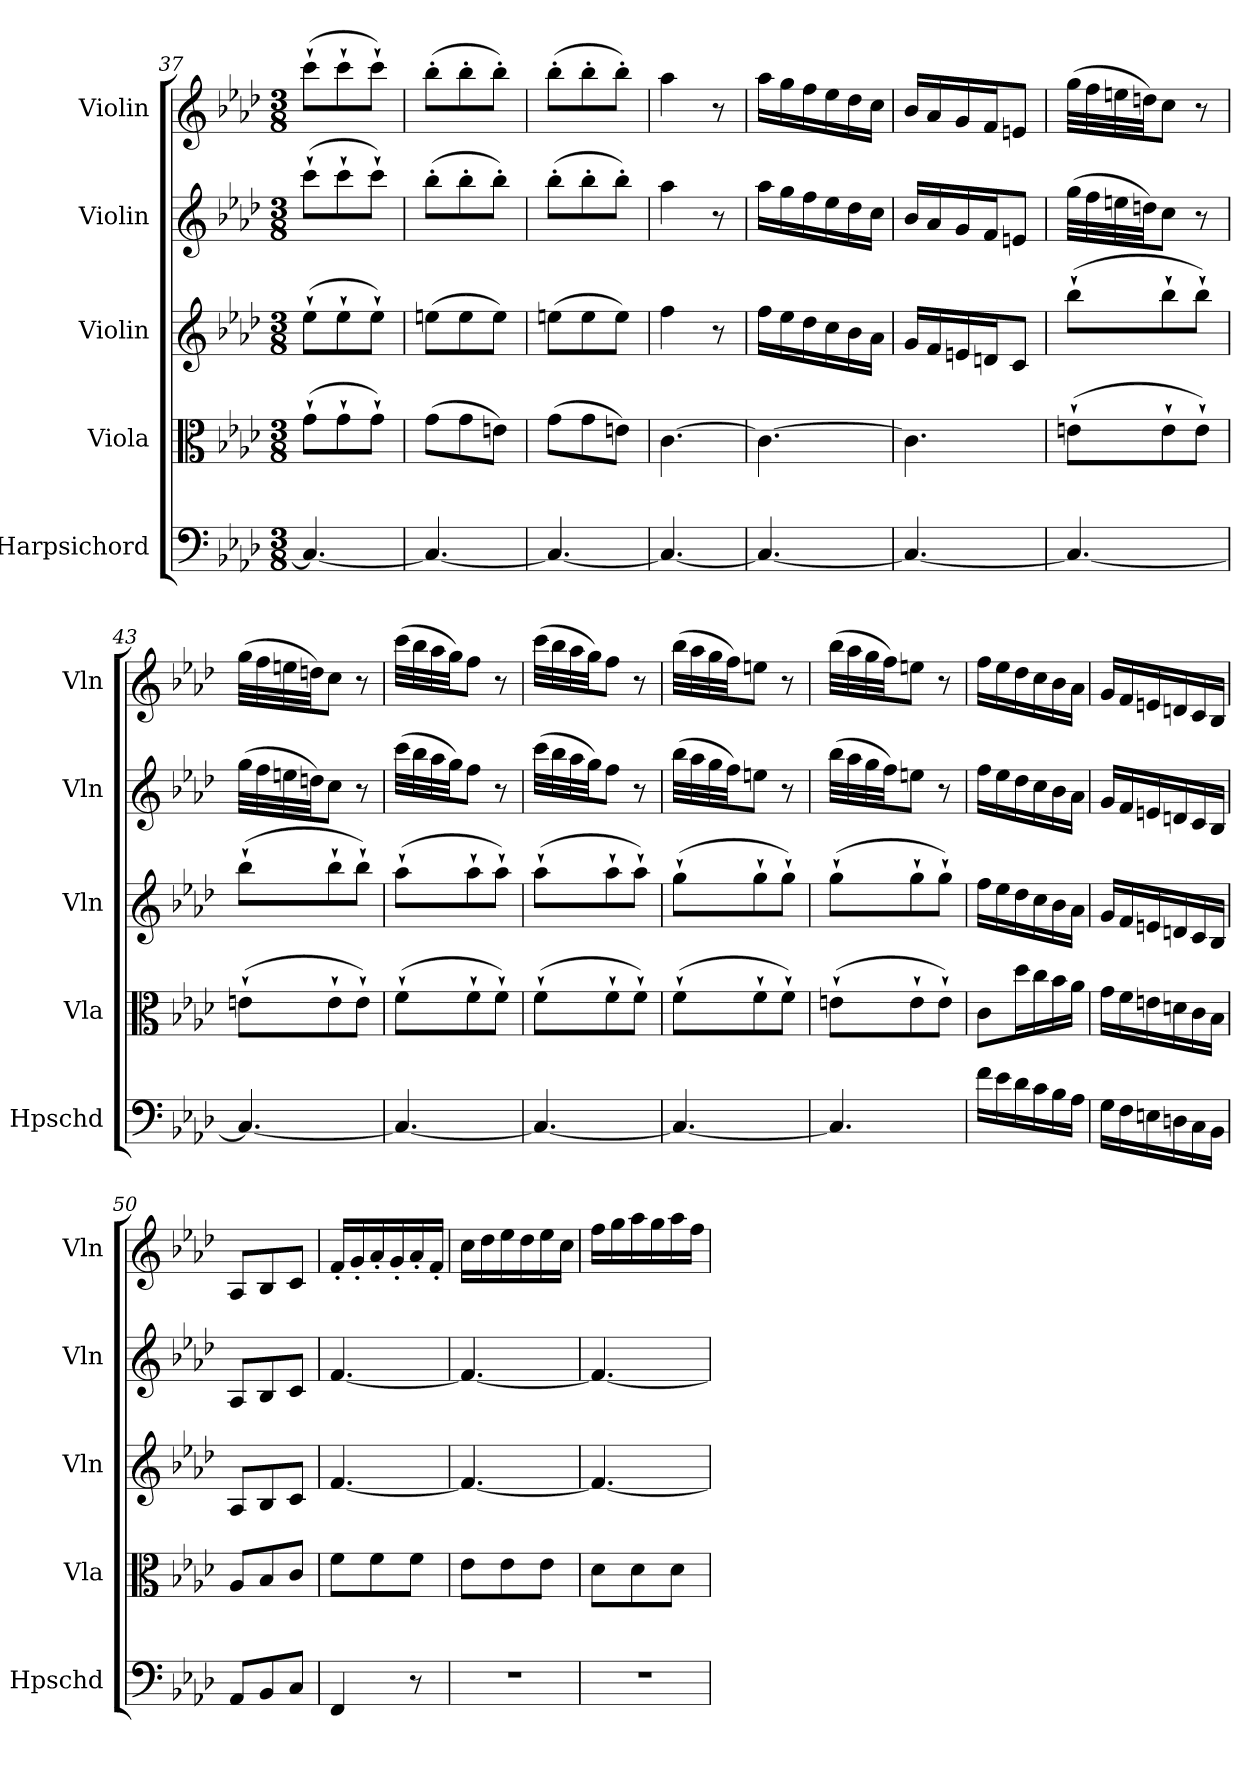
**kern	**kern	**kern	**kern	**kern
*part5	*part4	*part3	*part2	*part1
*staff5	*staff4	*staff3	*staff2	*staff1
*I"Harpsichord	*I"Viola	*I"Violin	*I"Violin	*I"Violin
*I'Hpschd	*I'Vla	*I'Vln	*I'Vln	*I'Vln
*clefF4	*clefC3	*clefG2	*clefG2	*clefG2
*k[b-e-a-d-]	*k[b-e-a-d-]	*k[b-e-a-d-]	*k[b-e-a-d-]	*k[b-e-a-d-]
*f:	*f:	*f:	*f:	*f:
*M3/8	*M3/8	*M3/8	*M3/8	*M3/8
=37	=37	=37	=37	=37
4.C/_	(8g`\L	(8ee-`\L	(8ccc`\L	(8ccc`\L
.	8g`\	8ee-`\	8ccc`\	8ccc`\
.	8g`\J)	8ee-`\J)	8ccc`\J)	8ccc`\J)
=38	=38	=38	=38	=38
4.C/_	(8g\L	(8een\L	(8bb-'\L	(8bb-'\L
.	8g\	8ee\	8bb-'\	8bb-'\
.	8en\J)	8ee\J)	8bb-'\J)	8bb-'\J)
=38	=38	=38	=38	=38
4.C/_	(8g\L	(8een\L	(8bb-'\L	(8bb-'\L
.	8g\	8ee\	8bb-'\	8bb-'\
.	8en\J)	8ee\J)	8bb-'\J)	8bb-'\J)
=39	=39	=39	=39	=39
4.C/_	[4.c\	4ff\	4aa-\	4aa-\
.	.	8r	8r	8r
=40	=40	=40	=40	=40
4.C/_	4.c\_	16ff\LL	16aa-\LL	16aa-\LL
.	.	16ee-\	16gg\	16gg\
.	.	16dd-\	16ff\	16ff\
.	.	16cc\	16ee-\	16ee-\
.	.	16b-\	16dd-\	16dd-\
.	.	16a-\JJ	16cc\JJ	16cc\JJ
=41	=41	=41	=41	=41
4.C/_	4.c\]	16g/LL	16b-/LL	16b-/LL
.	.	16f/	16a-/	16a-/
.	.	16en/	16g/	16g/
.	.	16dn/J	16f/J	16f/J
.	.	8c/J	8en/J	8en/J
=42	=42	=42	=42	=42
4.C/_	(8en`\L	(8bb-`\L	(32gg\LLL	(32gg\LLL
.	.	.	32ff\	32ff\
.	.	.	32een\	32een\
.	.	.	32ddn\JJ)	32ddn\JJ)
.	8e`\	8bb-`\	8cc\J	8cc\J
.	8e`\J)	8bb-`\J)	8r	8r
=43	=43	=43	=43	=43
4.C/_	(8en`\L	(8bb-`\L	(32gg\LLL	(32gg\LLL
.	.	.	32ff\	32ff\
.	.	.	32een\	32een\
.	.	.	32ddn\JJ)	32ddn\JJ)
.	8e`\	8bb-`\	8cc\J	8cc\J
.	8e`\J)	8bb-`\J)	8r	8r
=44	=44	=44	=44	=44
4.C/_	(8f`\L	(8aa-`\L	(32ccc\LLL	(32ccc\LLL
.	.	.	32bb-\	32bb-\
.	.	.	32aa-\	32aa-\
.	.	.	32gg\JJ)	32gg\JJ)
.	8f`\	8aa-`\	8ff\J	8ff\J
.	8f`\J)	8aa-`\J)	8r	8r
=45	=45	=45	=45	=45
4.C/_	(8f`\L	(8aa-`\L	(32ccc\LLL	(32ccc\LLL
.	.	.	32bb-\	32bb-\
.	.	.	32aa-\	32aa-\
.	.	.	32gg\JJ)	32gg\JJ)
.	8f`\	8aa-`\	8ff\J	8ff\J
.	8f`\J)	8aa-`\J)	8r	8r
=46	=46	=46	=46	=46
4.C/_	(8f`\L	(8gg`\L	(32bb-\LLL	(32bb-\LLL
.	.	.	32aa-\	32aa-\
.	.	.	32gg\	32gg\
.	.	.	32ff\JJ)	32ff\JJ)
.	8f`\	8gg`\	8een\J	8een\J
.	8f`\J)	8gg`\J)	8r	8r
=47	=47	=47	=47	=47
4.C/]	(8en`\L	(8gg`\L	(32bb-\LLL	(32bb-\LLL
.	.	.	32aa-\	32aa-\
.	.	.	32gg\	32gg\
.	.	.	32ff\JJ)	32ff\JJ)
.	8e`\	8gg`\	8een\J	8een\J
.	8e`\J)	8gg`\J)	8r	8r
=48	=48	=48	=48	=48
16f\LL	8c\L	16ff\LL	16ff\LL	16ff\LL
16e-\	.	16ee-\	16ee-\	16ee-\
16d-\	16dd-\L	16dd-\	16dd-\	16dd-\
16c\	16cc\	16cc\	16cc\	16cc\
16B-\	16b-\	16b-\	16b-\	16b-\
16A-\JJ	16a-\JJ	16a-\JJ	16a-\JJ	16a-\JJ
=49	=49	=49	=49	=49
16G\LL	16g\LL	16g/LL	16g/LL	16g/LL
16F\	16f\	16f/	16f/	16f/
16En\	16en\	16en/	16en/	16en/
16Dn\	16dn\	16dn/	16dn/	16dn/
16C\	16c\	16c/	16c/	16c/
16BB-\JJ	16B-\JJ	16B-/JJ	16B-/JJ	16B-/JJ
=50	=50	=50	=50	=50
8AA-/L	8A-/L	8A-/L	8A-/L	8A-/L
8BB-/	8B-/	8B-/	8B-/	8B-/
8C/J	8c/J	8c/J	8c/J	8c/J
=51	=51	=51	=51	=51
4FF/	8f\L	[4.f/	[4.f/	16f'/LL
.	.	.	.	16g'/
.	8f\	.	.	16a-'/
.	.	.	.	16g'/
8r	8f\J	.	.	16a-'/
.	.	.	.	16f'/JJ
=52	=52	=52	=52	=52
4.r	8e-\L	4.f/_	4.f/_	16cc\LL
.	.	.	.	16dd-\
.	8e-\	.	.	16ee-\
.	.	.	.	16dd-\
.	8e-\J	.	.	16ee-\
.	.	.	.	16cc\JJ
=53	=53	=53	=53	=53
4.r	8d-\L	4.f/_	4.f/_	16ff\LL
.	.	.	.	16gg\
.	8d-\	.	.	16aa-\
.	.	.	.	16gg\
.	8d-\J	.	.	16aa-\
.	.	.	.	16ff\JJ
=	=	=	=	=
*-	*-	*-	*-	*-
